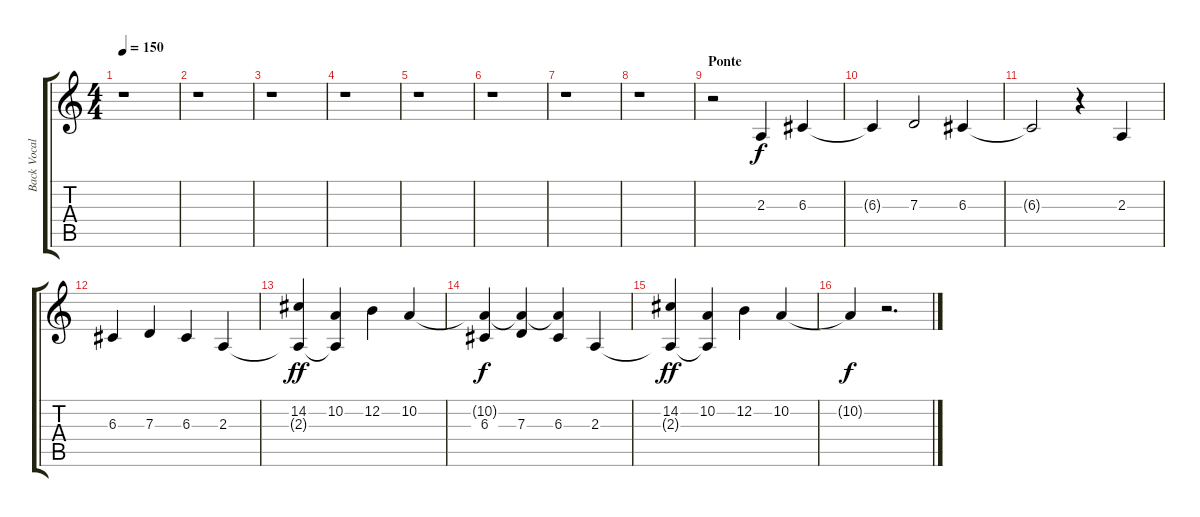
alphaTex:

\track ("Back Vocal" "Back Vocal") {instrument oboe}
\staff {score tabs}
\tuning (E4 B3 G3 D3 A2 E2) {hide}
\ts (4 4)
\tempo 150
\clef g2
\ks c
r.1{dy f} |
r.1 |
r.1 |
r.1 |
r.1 |
r.1 |
r.1 |
r.1 |
\section ("" "Ponte")
r.2 2.3.4 6.3.4 |
6.3{t}.4 7.3.2 6.3.4 |
6.3{t}.2 r.4 2.3.4 |
6.3.4 7.3.4 6.3.4 2.3.4 |
(14.2 2.3{t}).4{dy ff} (10.2 2.3{t}).4 12.2.4 10.2.4 |
(10.2{t} 6.3).4{dy f} (10.2{t} 7.3).4 (10.2{t} 6.3).4 2.3.4 |
(14.2 2.3{t}).4{dy ff} (10.2 2.3{t}).4 12.2.4 10.2.4 |
10.2{t}.4{dy f} r.2{d}
